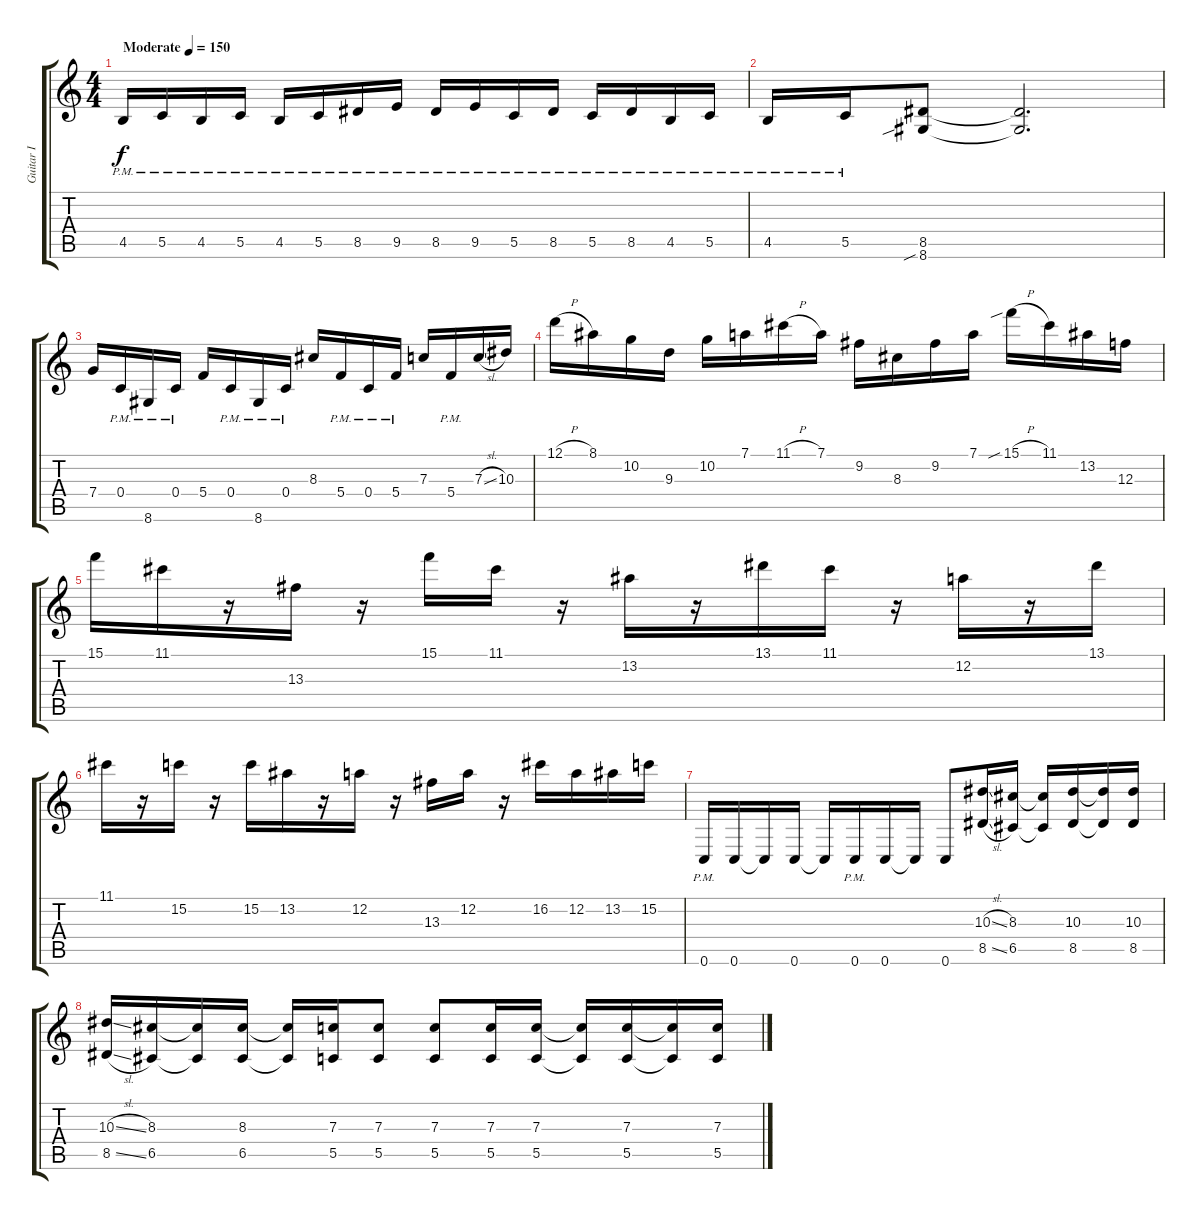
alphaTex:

\track ("Guitar I" "Guitar I") {instrument distortionguitar}
\staff {score tabs}
\tuning (D4 A3 F3 C3 G2 C2) {hide}
\ts (4 4)
\tempo (150 "Moderate")
\clef g2
\ks c
4.5{pm}.16{dy f instrument distortionguitar} 5.5{pm}.16 4.5{pm}.16 5.5{pm}.16 4.5{pm}.16 5.5{pm}.16 8.5{pm}.16 9.5{pm}.16 8.5{pm}.16 9.5{pm}.16 5.5{pm}.16 8.5{pm}.16 5.5{pm}.16 8.5{pm}.16 4.5{pm}.16 5.5{pm}.16 |
4.5{pm}.16 5.5{pm}.16 (8.5 8.6{sib}).8 (8.5{t} 8.6{t}).2{d} |
7.4.16 0.4{pm}.16 8.6{pm}.16 0.4{pm}.16 5.4.16 0.4{pm}.16 8.6{pm}.16 0.4{pm}.16 8.3.16 5.4{pm}.16 0.4{pm}.16 5.4{pm}.16 7.3.16 5.4{pm}.16 7.3{sl}.16 10.3.16 |
12.1{h}.16 8.1.16 10.2.16 9.3.16 10.2.16 7.1.16 11.1{h}.16 7.1.16 9.2.16 8.3.16 9.2.16 7.1.16 15.1{sib h}.16 11.1.16 13.2.16 12.3.16 |
15.1.16 11.1.16 r.16 13.3.16 r.16 15.1.16 11.1.16 r.16 13.2.16 r.16 13.1.16 11.1.16 r.16 12.2.16 r.16 13.1.16 |
11.1.16 r.16 15.2.16 r.16 15.2.16 13.2.16 r.16 12.2.16 r.16 13.3.16 12.2.16 r.16 16.2.16 12.2.16 13.2.16 15.2.16 |
0.6{pm}.16 0.6.16 0.6{t}.16 0.6.16 0.6{t}.16 0.6{pm}.16 0.6.16 0.6{t}.16 0.6.8 (10.3{sl} 8.5{sl}).16 (8.3 6.5).16 (8.3{t} 6.5{t}).16 (10.3 8.5).16 (10.3{t} 8.5{t}).16 (10.3 8.5).16 |
(10.3{sl} 8.5{sl}).16 (8.3 6.5).16 (8.3{t} 6.5{t}).16 (8.3 6.5).16 (8.3{t} 6.5{t}).16 (7.3 5.5).16 (7.3 5.5).8 (7.3 5.5).8 (7.3 5.5).16 (7.3 5.5).16 (7.3{t} 5.5{t}).16 (7.3 5.5).16 (7.3{t} 5.5{t}).16 (7.3 5.5).16
